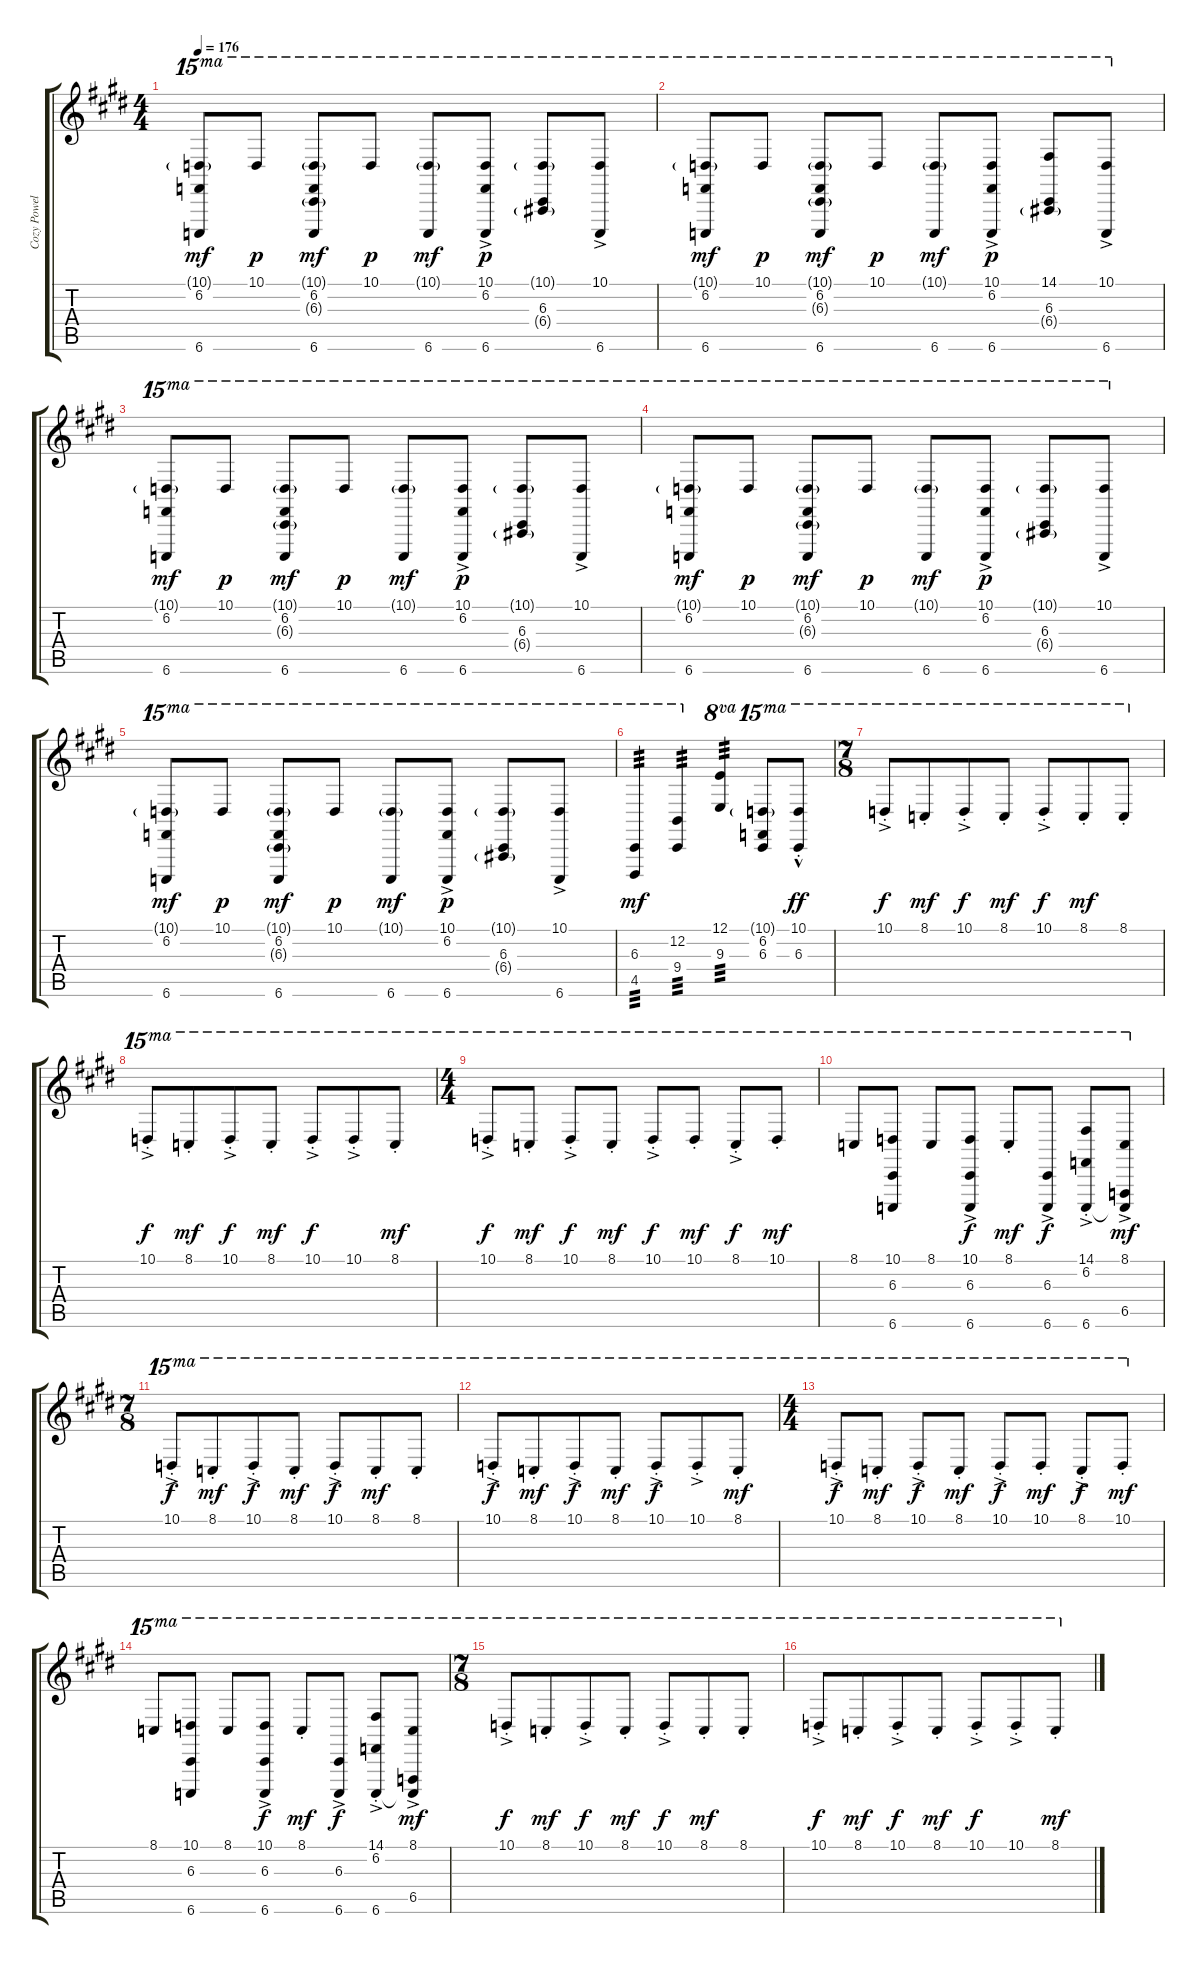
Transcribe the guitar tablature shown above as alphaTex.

\track ("Cozy Powell Drum Kit" "Cozy Powel") {instrument melodictom}
\staff {score tabs}
\tuning (E4 B3 G3 E3 B2 Gb2) {hide}
\ts (4 4)
\tempo 176
\clef g2
\ks e
(10.1{g} 6.2 6.6).8{ot 15ma dy mf} 10.1.8{ot 15ma dy p} (10.1{g} 6.2 6.3{g} 6.6).8{ot 15ma dy mf} 10.1.8{ot 15ma dy p} (10.1{g} 6.6).8{ot 15ma dy mf} (10.1 6.2{ac} 6.6{ac}).8{ot 15ma dy p} (10.1{g} 6.3 6.4{g}).8{ot 15ma} (10.1 6.6{ac}).8{ot 15ma} |
(10.1{g} 6.2 6.6).8{ot 15ma dy mf} 10.1.8{ot 15ma dy p} (10.1{g} 6.2 6.3{g} 6.6).8{ot 15ma dy mf} 10.1.8{ot 15ma dy p} (10.1{g} 6.6).8{ot 15ma dy mf} (10.1 6.2{ac} 6.6{ac}).8{ot 15ma dy p} (14.1 6.3 6.4{g}).8{ot 15ma} (10.1 6.6{ac}).8{ot 15ma} |
(10.1{g} 6.2 6.6).8{ot 15ma dy mf} 10.1.8{ot 15ma dy p} (10.1{g} 6.2 6.3{g} 6.6).8{ot 15ma dy mf} 10.1.8{ot 15ma dy p} (10.1{g} 6.6).8{ot 15ma dy mf} (10.1 6.2{ac} 6.6{ac}).8{ot 15ma dy p} (10.1{g} 6.3 6.4{g}).8{ot 15ma} (10.1 6.6{ac}).8{ot 15ma} |
(10.1{g} 6.2 6.6).8{ot 15ma dy mf} 10.1.8{ot 15ma dy p} (10.1{g} 6.2 6.3{g} 6.6).8{ot 15ma dy mf} 10.1.8{ot 15ma dy p} (10.1{g} 6.6).8{ot 15ma dy mf} (10.1 6.2{ac} 6.6{ac}).8{ot 15ma dy p} (10.1{g} 6.3 6.4{g}).8{ot 15ma} (10.1 6.6{ac}).8{ot 15ma} |
(10.1{g} 6.2 6.6).8{ot 15ma dy mf} 10.1.8{ot 15ma dy p} (10.1{g} 6.2 6.3{g} 6.6).8{ot 15ma dy mf} 10.1.8{ot 15ma dy p} (10.1{g} 6.6).8{ot 15ma dy mf} (10.1 6.2{ac} 6.6{ac}).8{ot 15ma dy p} (10.1{g} 6.3 6.4{g}).8{ot 15ma} (10.1 6.6{ac}).8{ot 15ma} |
(6.3 4.5).4{ot 15ma tp 3 dy mf} (12.2 9.4).4{ot 15ma tp 3} (12.1 9.3).4{ot 8va tp 3} (10.1{g} 6.2 6.3).8{ot 15ma} (10.1{hac st} 6.3{hac st}).8{ot 15ma dy ff} |
\ts (7 8)
10.1{ac st}.8{ot 15ma dy f} 8.1{st}.8{ot 15ma dy mf} 10.1{ac st}.8{ot 15ma dy f} 8.1{st}.8{ot 15ma dy mf} 10.1{ac st}.8{ot 15ma dy f} 8.1{st}.8{ot 15ma dy mf} 8.1{st}.8{ot 15ma} |
10.1{ac st}.8{ot 15ma dy f} 8.1{st}.8{ot 15ma dy mf} 10.1{ac st}.8{ot 15ma dy f} 8.1{st}.8{ot 15ma dy mf} 10.1{ac st}.8{ot 15ma dy f} 10.1{ac st}.8{ot 15ma} 8.1{st}.8{ot 15ma dy mf} |
\ts (4 4)
10.1{ac st}.8{ot 15ma dy f} 8.1{st}.8{ot 15ma dy mf} 10.1{ac st}.8{ot 15ma dy f} 8.1{st}.8{ot 15ma dy mf} 10.1{ac st}.8{ot 15ma dy f} 10.1{st}.8{ot 15ma dy mf} 8.1{ac st}.8{ot 15ma dy f} 10.1{st}.8{ot 15ma dy mf} |
8.1.8{ot 15ma} (10.1 6.3 6.6).8{ot 15ma} 8.1.8{ot 15ma} (10.1{ac} 6.3{ac} 6.6{ac}).8{ot 15ma dy f} 8.1{st}.8{ot 15ma dy mf} (6.3{ac} 6.6{ac}).8{ot 15ma dy f} (14.1{ac st} 6.2{ac st} 6.6{ac st}).8{ot 15ma} (8.1{ac} 6.5{ac} 6.6{t}).8{ot 15ma dy mf} |
\ts (7 8)
10.1{ac st}.8{ot 15ma dy f} 8.1{st}.8{ot 15ma dy mf} 10.1{ac st}.8{ot 15ma dy f} 8.1{st}.8{ot 15ma dy mf} 10.1{ac st}.8{ot 15ma dy f} 8.1{st}.8{ot 15ma dy mf} 8.1{st}.8{ot 15ma} |
10.1{ac st}.8{ot 15ma dy f} 8.1{st}.8{ot 15ma dy mf} 10.1{ac st}.8{ot 15ma dy f} 8.1{st}.8{ot 15ma dy mf} 10.1{ac st}.8{ot 15ma dy f} 10.1{ac st}.8{ot 15ma} 8.1{st}.8{ot 15ma dy mf} |
\ts (4 4)
10.1{ac st}.8{ot 15ma dy f} 8.1{st}.8{ot 15ma dy mf} 10.1{ac st}.8{ot 15ma dy f} 8.1{st}.8{ot 15ma dy mf} 10.1{ac st}.8{ot 15ma dy f} 10.1{st}.8{ot 15ma dy mf} 8.1{ac st}.8{ot 15ma dy f} 10.1{st}.8{ot 15ma dy mf} |
8.1.8{ot 15ma} (10.1 6.3 6.6).8{ot 15ma} 8.1.8{ot 15ma} (10.1{ac} 6.3{ac} 6.6{ac}).8{ot 15ma dy f} 8.1{st}.8{ot 15ma dy mf} (6.3{ac} 6.6{ac}).8{ot 15ma dy f} (14.1{ac st} 6.2{ac st} 6.6{ac st}).8{ot 15ma} (8.1{ac} 6.5{ac} 6.6{t}).8{ot 15ma dy mf} |
\ts (7 8)
10.1{ac st}.8{ot 15ma dy f} 8.1{st}.8{ot 15ma dy mf} 10.1{ac st}.8{ot 15ma dy f} 8.1{st}.8{ot 15ma dy mf} 10.1{ac st}.8{ot 15ma dy f} 8.1{st}.8{ot 15ma dy mf} 8.1{st}.8{ot 15ma} |
10.1{ac st}.8{ot 15ma dy f} 8.1{st}.8{ot 15ma dy mf} 10.1{ac st}.8{ot 15ma dy f} 8.1{st}.8{ot 15ma dy mf} 10.1{ac st}.8{ot 15ma dy f} 10.1{ac st}.8{ot 15ma} 8.1{st}.8{ot 15ma dy mf}
